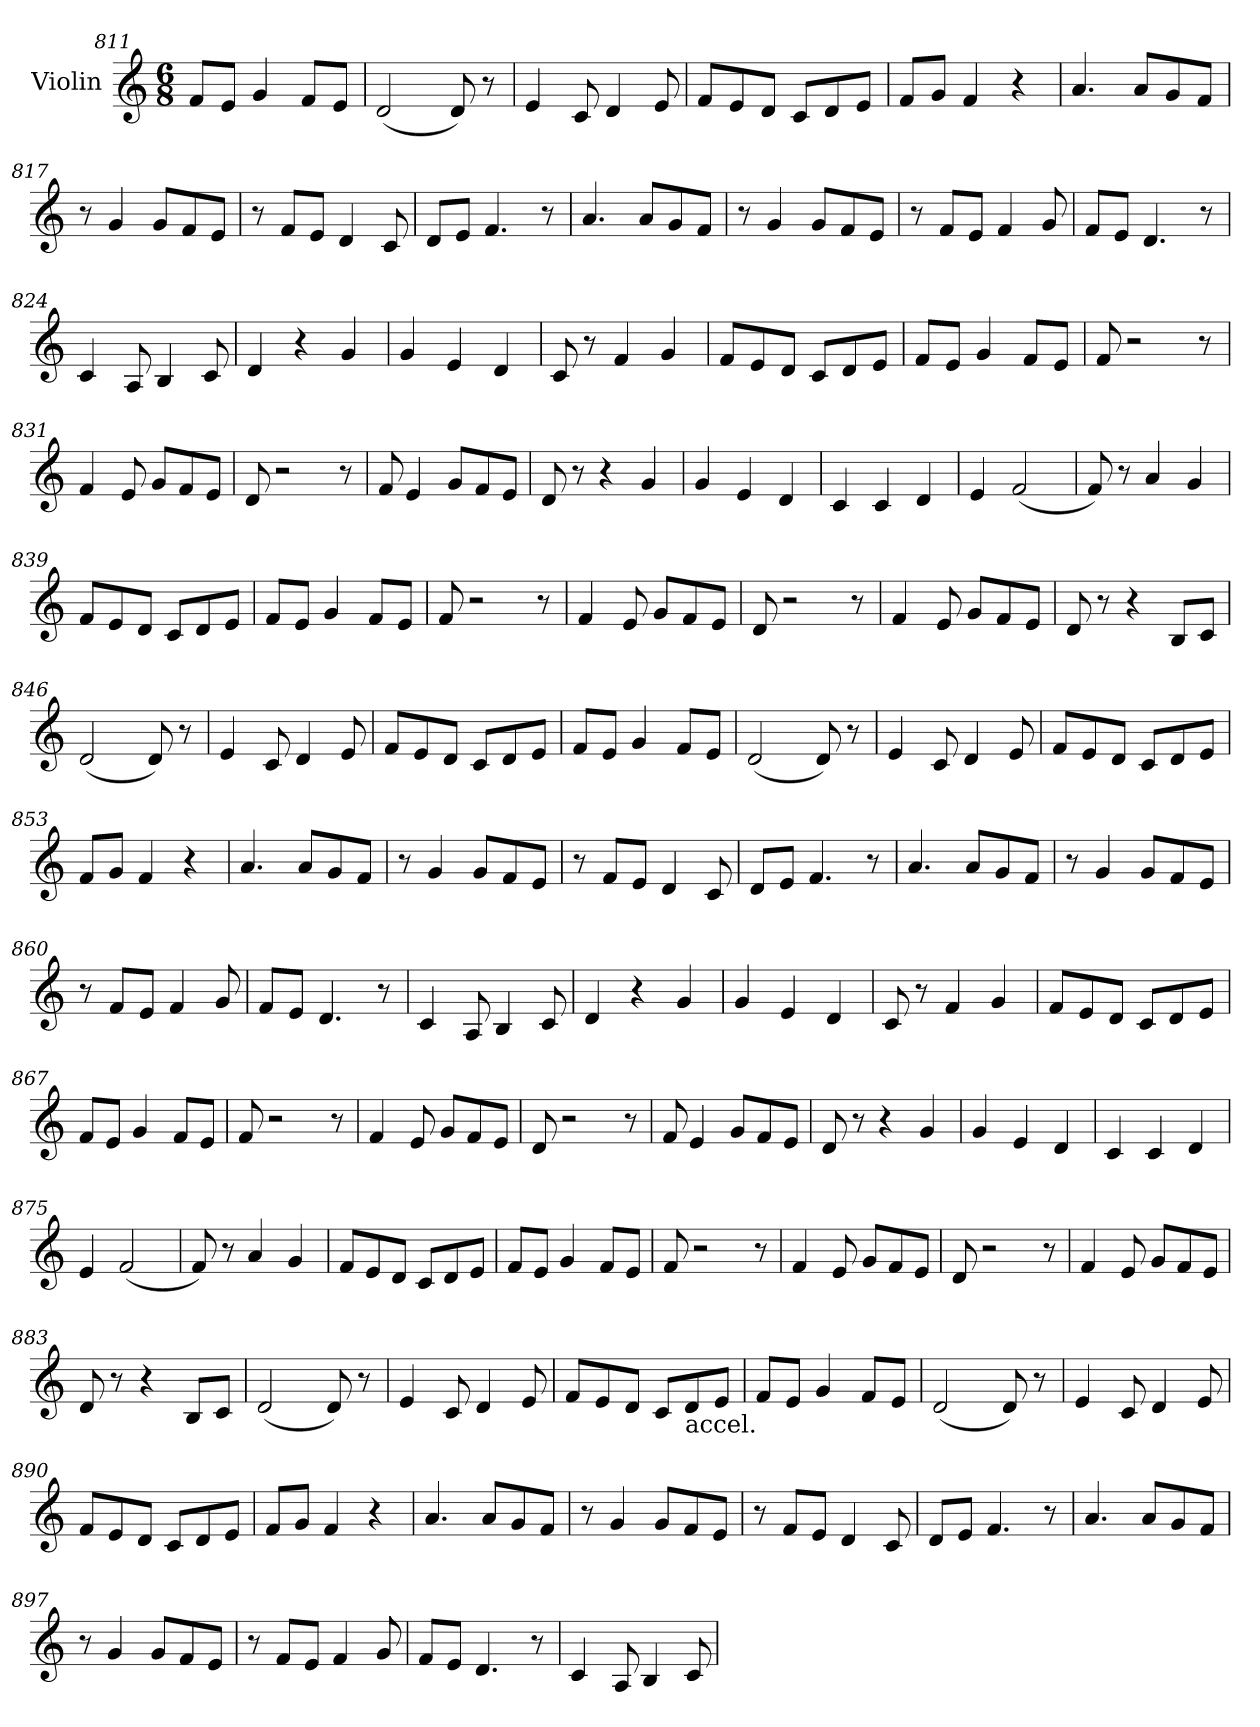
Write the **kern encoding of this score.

**kern
*part1
*staff1
*I"Violin
*clefG2
*k[]
*C:
*M6/8
=811
8f/L
8e/J
4g/
8f/L
8e/J
=812
(2d/
8d/)
8r
!!LO:PB:g=z
=813
4e/
8c/
4d/
8e/
=814
8f/L
8e/
8d/J
8c/L
8d/
8e/J
=815
8f/L
8g/J
4f/
4r
!!LO:PB:g=z
=816
4.a/
8a/L
8g/
8f/J
=817
8r
4g/
8g/L
8f/
8e/J
=818
8r
8f/L
8e/J
4d/
8c/
!!LO:PB:g=z
=819
8d/L
8e/J
4.f/
8r
=820
4.a/
8a/L
8g/
8f/J
=821
8r
4g/
8g/L
8f/
8e/J
!!LO:PB:g=z
=822
8r
8f/L
8e/J
4f/
8g/
=823
8f/L
8e/J
4.d/
8r
=824
4c/
8A/
4B/
8c/
!!LO:PB:g=z
=825
4d/
4r
4g/
=826
4g/
4e/
4d/
=827
8c/
8r
4f/
4g/
!!LO:PB:g=z
=828
8f/L
8e/
8d/J
8c/L
8d/
8e/J
=829
8f/L
8e/J
4g/
8f/L
8e/J
=830
8f/
2r
8r
!!LO:PB:g=z
=831
4f/
8e/
8g/L
8f/
8e/J
=832
8d/
2r
8r
=833
8f/
4e/
8g/L
8f/
8e/J
!!LO:PB:g=z
=834
8d/
8r
4r
4g/
=835
4g/
4e/
4d/
=836
4c/
4c/
4d/
=837
4e/
(2f/
!!LO:PB:g=z
=838
8f/)
8r
4a/
4g/
=839
8f/L
8e/
8d/J
8c/L
8d/
8e/J
=840
8f/L
8e/J
4g/
8f/L
8e/J
!!LO:PB:g=z
=841
8f/
2r
8r
=842
4f/
8e/
8g/L
8f/
8e/J
=843
8d/
2r
8r
!!LO:PB:g=z
=844
4f/
8e/
8g/L
8f/
8e/J
=845
8d/
8r
4r
8B/L
8c/J
=846
(2d/
8d/)
8r
!!LO:PB:g=z
=847
4e/
8c/
4d/
8e/
=848
8f/L
8e/
8d/J
8c/L
8d/
8e/J
=849
8f/L
8e/J
4g/
8f/L
8e/J
=850
(2d/
8d/)
8r
=851
4e/
8c/
4d/
8e/
=852
8f/L
8e/
8d/J
8c/L
8d/
8e/J
!!LO:PB:g=z
=853
8f/L
8g/J
4f/
4r
=854
4.a/
8a/L
8g/
8f/J
=855
8r
4g/
8g/L
8f/
8e/J
!!LO:PB:g=z
=856
8r
8f/L
8e/J
4d/
8c/
=857
8d/L
8e/J
4.f/
8r
=858
4.a/
8a/L
8g/
8f/J
!!LO:PB:g=z
=859
8r
4g/
8g/L
8f/
8e/J
=860
8r
8f/L
8e/J
4f/
8g/
=861
8f/L
8e/J
4.d/
8r
!!LO:PB:g=z
=862
4c/
8A/
4B/
8c/
=863
4d/
4r
4g/
=864
4g/
4e/
4d/
!!LO:PB:g=z
=865
8c/
8r
4f/
4g/
=866
8f/L
8e/
8d/J
8c/L
8d/
8e/J
=867
8f/L
8e/J
4g/
8f/L
8e/J
!!LO:PB:g=z
=868
8f/
2r
8r
=869
4f/
8e/
8g/L
8f/
8e/J
=870
8d/
2r
8r
!!LO:PB:g=z
=871
8f/
4e/
8g/L
8f/
8e/J
=872
8d/
8r
4r
4g/
=873
4g/
4e/
4d/
=874
4c/
4c/
4d/
!!LO:PB:g=z
=875
4e/
(2f/
=876
8f/)
8r
4a/
4g/
=877
8f/L
8e/
8d/J
8c/L
8d/
8e/J
!!LO:PB:g=z
=878
8f/L
8e/J
4g/
8f/L
8e/J
=879
8f/
2r
8r
=880
4f/
8e/
8g/L
8f/
8e/J
!!LO:PB:g=z
=881
8d/
2r
8r
=882
4f/
8e/
8g/L
8f/
8e/J
=883
8d/
8r
4r
8B/L
8c/J
!!LO:PB:g=z
=884
(2d/
8d/)
8r
=885
4e/
8c/
4d/
8e/
=886
8f/L
8e/
8d/J
8c/L
!LO:TX:b:t=accel.
8d/
8e/J
!!LO:PB:g=z
=887
8f/L
8e/J
4g/
8f/L
8e/J
=888
(2d/
8d/)
8r
=889
4e/
8c/
4d/
8e/
!!LO:PB:g=z
=890
8f/L
8e/
8d/J
8c/L
8d/
8e/J
=891
8f/L
8g/J
4f/
4r
=892
4.a/
8a/L
8g/
8f/J
!!LO:PB:g=z
=893
8r
4g/
8g/L
8f/
8e/J
=894
8r
8f/L
8e/J
4d/
8c/
=895
8d/L
8e/J
4.f/
8r
!!LO:PB:g=z
=896
4.a/
8a/L
8g/
8f/J
=897
8r
4g/
8g/L
8f/
8e/J
=898
8r
8f/L
8e/J
4f/
8g/
=899
8f/L
8e/J
4.d/
8r
=900
4c/
8A/
4B/
8c/
=
*-
